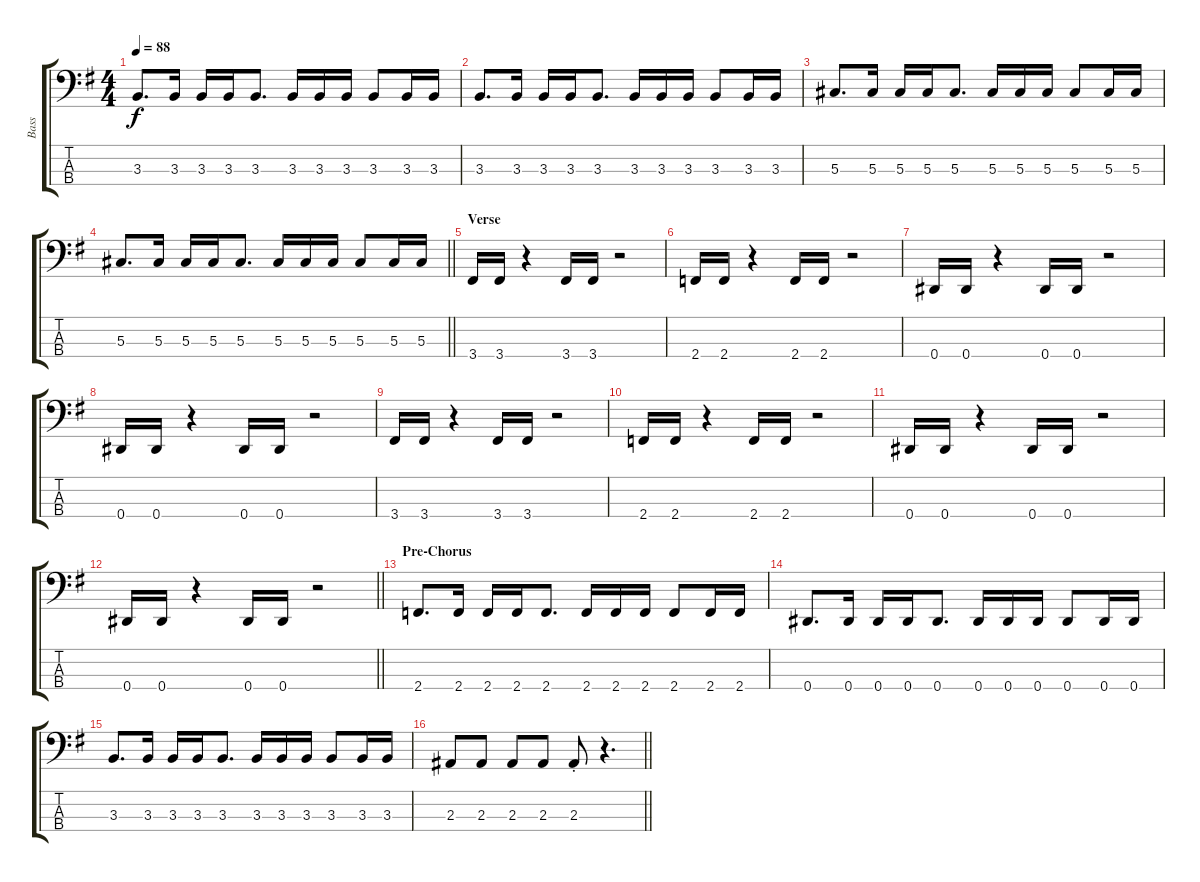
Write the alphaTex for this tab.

\track ("Bass" "Bass") {instrument electricbassfinger}
\staff {score tabs}
\tuning (Gb2 Db2 Ab1 Eb1) {hide}
\ts (4 4)
\tempo 88
\clef f4
\ks g
3.3.8{d dy f} 3.3.16 3.3.16 3.3.16 3.3.8{d} 3.3.16 3.3.16 3.3.16 3.3.8 3.3.16 3.3.16 |
3.3.8{d} 3.3.16 3.3.16 3.3.16 3.3.8{d} 3.3.16 3.3.16 3.3.16 3.3.8 3.3.16 3.3.16 |
5.3.8{d} 5.3.16 5.3.16 5.3.16 5.3.8{d} 5.3.16 5.3.16 5.3.16 5.3.8 5.3.16 5.3.16 |
\barLineRight lightlight
5.3.8{d} 5.3.16 5.3.16 5.3.16 5.3.8{d} 5.3.16 5.3.16 5.3.16 5.3.8 5.3.16 5.3.16 |
\section ("" "Verse")
3.4.16 3.4.16 r.4 3.4.16 3.4.16 r.2 |
2.4.16 2.4.16 r.4 2.4.16 2.4.16 r.2 |
0.4.16 0.4.16 r.4 0.4.16 0.4.16 r.2 |
0.4.16 0.4.16 r.4 0.4.16 0.4.16 r.2 |
3.4.16 3.4.16 r.4 3.4.16 3.4.16 r.2 |
2.4.16 2.4.16 r.4 2.4.16 2.4.16 r.2 |
0.4.16 0.4.16 r.4 0.4.16 0.4.16 r.2 |
\barLineRight lightlight
0.4.16 0.4.16 r.4 0.4.16 0.4.16 r.2 |
\section ("" "Pre-Chorus")
2.4.8{d} 2.4.16 2.4.16 2.4.16 2.4.8{d} 2.4.16 2.4.16 2.4.16 2.4.8 2.4.16 2.4.16 |
0.4.8{d} 0.4.16 0.4.16 0.4.16 0.4.8{d} 0.4.16 0.4.16 0.4.16 0.4.8 0.4.16 0.4.16 |
3.3.8{d} 3.3.16 3.3.16 3.3.16 3.3.8{d} 3.3.16 3.3.16 3.3.16 3.3.8 3.3.16 3.3.16 |
\barLineRight lightlight
2.3.8 2.3.8 2.3.8 2.3.8 2.3{st}.8 r.4{d}
